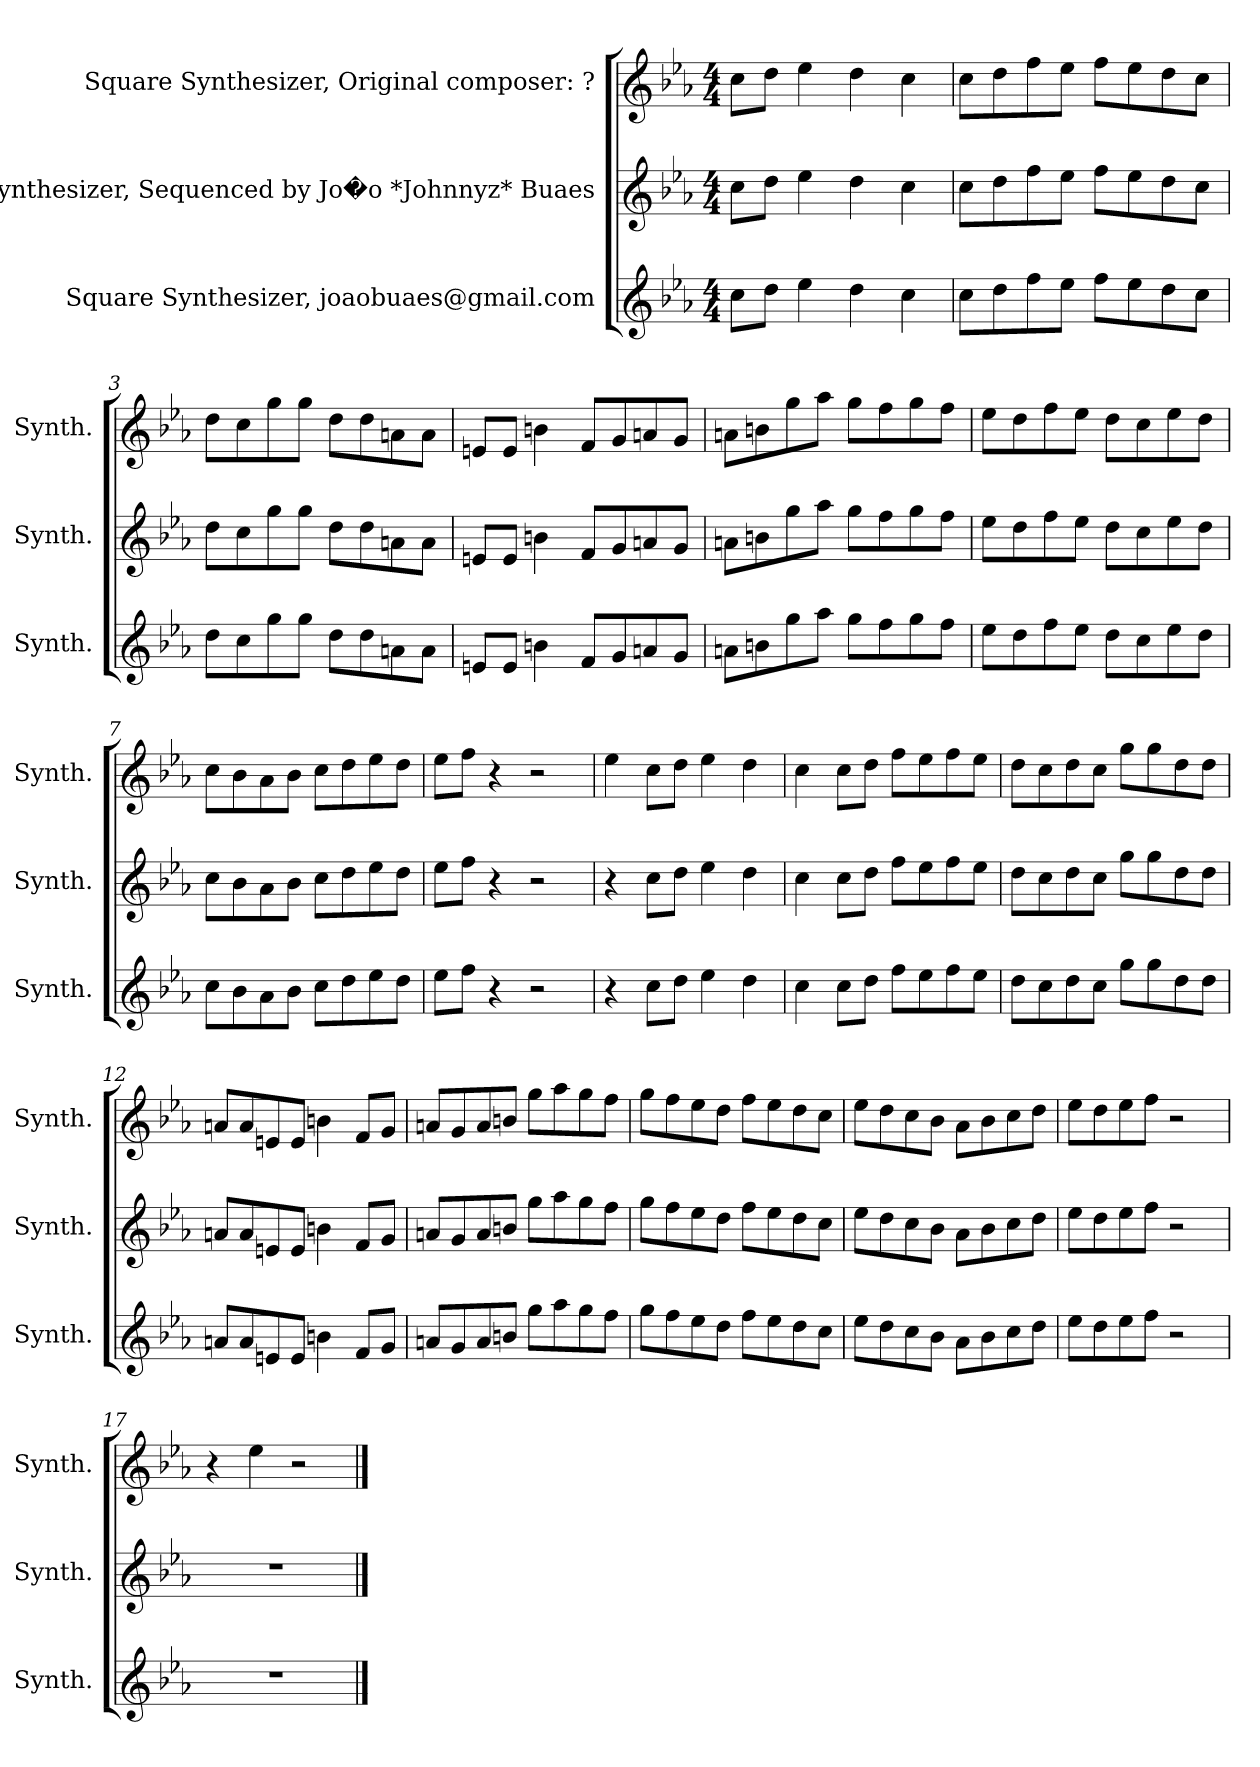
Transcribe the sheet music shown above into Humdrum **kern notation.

**kern	**kern	**kern
*part3	*part2	*part1
*staff3	*staff2	*staff1
*I"Square Synthesizer, joaobuaes@gmail.com	*I"Square Synthesizer, Sequenced by Jo�o *Johnnyz* Buaes	*I"Square Synthesizer, Original composer: ?
*I'Synth.	*I'Synth.	*I'Synth.
*clefG2	*clefG2	*clefG2
*k[b-e-a-]	*k[b-e-a-]	*k[b-e-a-]
*M4/4	*M4/4	*M4/4
*MM150	*MM150	*MM150
=1	=1	=1
8cc\L	8cc\L	8cc\L
8dd\J	8dd\J	8dd\J
4ee-\	4ee-\	4ee-\
4dd\	4dd\	4dd\
4cc\	4cc\	4cc\
=2	=2	=2
8cc\L	8cc\L	8cc\L
8dd\	8dd\	8dd\
8ff\	8ff\	8ff\
8ee-\J	8ee-\J	8ee-\J
8ff\L	8ff\L	8ff\L
8ee-\	8ee-\	8ee-\
8dd\	8dd\	8dd\
8cc\J	8cc\J	8cc\J
!!LO:LB:g=z
=3	=3	=3
8dd\L	8dd\L	8dd\L
8cc\	8cc\	8cc\
8gg\	8gg\	8gg\
8gg\J	8gg\J	8gg\J
8dd\L	8dd\L	8dd\L
8dd\	8dd\	8dd\
8an\	8an\	8an\
8a\J	8a\J	8a\J
=4	=4	=4
8en/L	8en/L	8en/L
8e/J	8e/J	8e/J
4bn\	4bn\	4bn\
8f/L	8f/L	8f/L
8g/	8g/	8g/
8an/	8an/	8an/
8g/J	8g/J	8g/J
=5	=5	=5
8an\L	8an\L	8an\L
8bn\	8bn\	8bn\
8gg\	8gg\	8gg\
8aa-\J	8aa-\J	8aa-\J
8gg\L	8gg\L	8gg\L
8ff\	8ff\	8ff\
8gg\	8gg\	8gg\
8ff\J	8ff\J	8ff\J
=6	=6	=6
8ee-\L	8ee-\L	8ee-\L
8dd\	8dd\	8dd\
8ff\	8ff\	8ff\
8ee-\J	8ee-\J	8ee-\J
8dd\L	8dd\L	8dd\L
8cc\	8cc\	8cc\
8ee-\	8ee-\	8ee-\
8dd\J	8dd\J	8dd\J
=7	=7	=7
8cc\L	8cc\L	8cc\L
8b-\	8b-\	8b-\
8a-\	8a-\	8a-\
8b-\J	8b-\J	8b-\J
8cc\L	8cc\L	8cc\L
8dd\	8dd\	8dd\
8ee-\	8ee-\	8ee-\
8dd\J	8dd\J	8dd\J
!!LO:LB:g=z
=8	=8	=8
8ee-\L	8ee-\L	8ee-\L
8ff\J	8ff\J	8ff\J
4r	4r	4r
2r	2r	2r
=9	=9	=9
4r	4r	4ee-\
8cc\L	8cc\L	8cc\L
8dd\J	8dd\J	8dd\J
4ee-\	4ee-\	4ee-\
4dd\	4dd\	4dd\
=10	=10	=10
4cc\	4cc\	4cc\
8cc\L	8cc\L	8cc\L
8dd\J	8dd\J	8dd\J
8ff\L	8ff\L	8ff\L
8ee-\	8ee-\	8ee-\
8ff\	8ff\	8ff\
8ee-\J	8ee-\J	8ee-\J
=11	=11	=11
8dd\L	8dd\L	8dd\L
8cc\	8cc\	8cc\
8dd\	8dd\	8dd\
8cc\J	8cc\J	8cc\J
8gg\L	8gg\L	8gg\L
8gg\	8gg\	8gg\
8dd\	8dd\	8dd\
8dd\J	8dd\J	8dd\J
=12	=12	=12
8an/L	8an/L	8an/L
8a/	8a/	8a/
8en/	8en/	8en/
8e/J	8e/J	8e/J
4bn\	4bn\	4bn\
8f/L	8f/L	8f/L
8g/J	8g/J	8g/J
=13	=13	=13
8an/L	8an/L	8an/L
8g/	8g/	8g/
8a/	8a/	8a/
8bn/J	8bn/J	8bn/J
8gg\L	8gg\L	8gg\L
8aa-\	8aa-\	8aa-\
8gg\	8gg\	8gg\
8ff\J	8ff\J	8ff\J
!!LO:LB:g=z
=14	=14	=14
8gg\L	8gg\L	8gg\L
8ff\	8ff\	8ff\
8ee-\	8ee-\	8ee-\
8dd\J	8dd\J	8dd\J
8ff\L	8ff\L	8ff\L
8ee-\	8ee-\	8ee-\
8dd\	8dd\	8dd\
8cc\J	8cc\J	8cc\J
=15	=15	=15
8ee-\L	8ee-\L	8ee-\L
8dd\	8dd\	8dd\
8cc\	8cc\	8cc\
8b-\J	8b-\J	8b-\J
8a-\L	8a-\L	8a-\L
8b-\	8b-\	8b-\
8cc\	8cc\	8cc\
8dd\J	8dd\J	8dd\J
=16	=16	=16
8ee-\L	8ee-\L	8ee-\L
8dd\	8dd\	8dd\
8ee-\	8ee-\	8ee-\
8ff\J	8ff\J	8ff\J
2r	2r	2r
=17	=17	=17
1r	1r	4r
.	.	4ee-\
.	.	2r
==	==	==
*-	*-	*-
